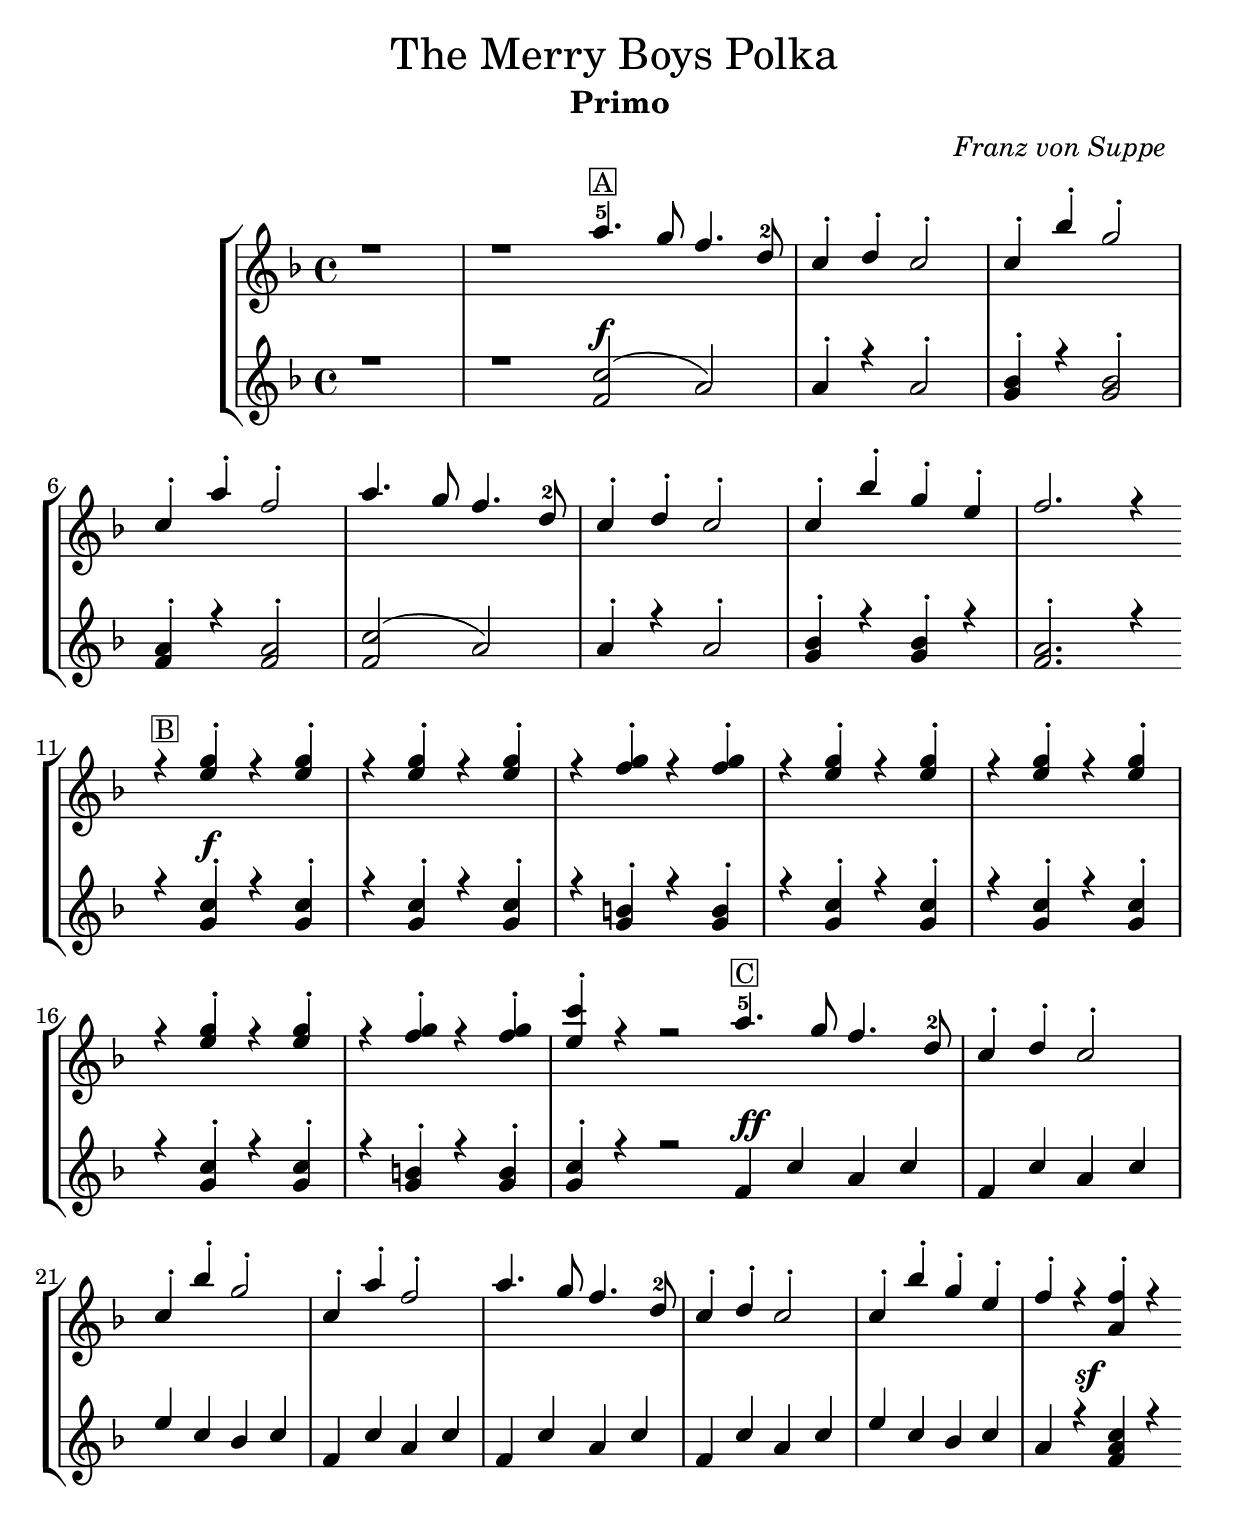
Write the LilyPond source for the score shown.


\version "2.14.2"
\header{
    title = \markup {\center-align { \medium " The Merry Boys Polka  " } }
    %texte sous le titre central
    subtitle = " Primo "
    %texte sous le titre central
    piece = "" 
	%texte sous le titre a droite
    composer = \markup   {\italic " Franz von Suppe  "}   
    %opus = "  "

    %texte avant chaque groupe de portees
    instrument = ""
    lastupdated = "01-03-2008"
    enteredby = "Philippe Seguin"
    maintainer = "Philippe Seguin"
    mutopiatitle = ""
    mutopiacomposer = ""
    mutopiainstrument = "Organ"
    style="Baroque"
    %copyright = "retranscribed by Ph. Seguin"
 

}  

\include "italiano.ly"

%#(set-default-paper-size "a4" 'landscape)
%#(set-default-paper-size "a3" 'landscape)
#(set-default-paper-size "a4")
%taille des notes
#(set-global-staff-size 24)



\paper {
%system-count = #1
%espace entre systeme
between-system-space = 15
%espace entre titre et systeme
between-system-padding = 10
       
%ragged-last-bottom = ##f
%ragged-bottom = ##f
 %     linewidth = 18.0 \cm
%indent = 1\cm
%top-margin = 0\mm
%tagline = ##f
%page-top-space = 0
%head-separation = 0
	\context { 

	\override SpacingSpanner #'shortest-duration-space = #1.9	
	}
}

%position des pieds : ^\z  pied droit   _\z pied gauche
p = \rtoe
t = \lheel
 
 
global = {
  \key fa \major
  \time 4/4
   
}


% organisation :  	main droite  alto et sopran
%			main gauche tenor

sopran = 
   \context Voice=one \relative do''' {
   \voiceOne
 
  %1
  r1
  %2
  r1
  %3
  \bar "|:" la4.-5 ^\markup {\box A } sol8 fa4. re8-2
  %4
  do4 \staccato re \staccato do2 \staccato
  %5 
  do4 \staccato sib' \staccato sol2\staccato \break 
  %6
  do,4 \staccato la' \staccato fa2 \staccato 
  %7
  la4. sol8  fa4. re8-2 
  %8
  do4 \staccato re \staccato do2 \staccato 
  %9
  do4 \staccato  sib' \staccato sol \staccato mi \staccato 
  %10
  fa2. r4 \bar ":|" \break
  %11
  \bar ":|:" r ^\markup {\box B } <mi sol> \staccato r <mi sol> \staccato
  %12
  r <mi sol> \staccato r <mi sol> \staccato 
  %13
  r <fa sol> \staccato r <fa sol> \staccato  
  %14
  r <mi sol> \staccato r <mi sol> \staccato
  %15
  r <mi sol> \staccato r <mi sol> \staccato \break
  %16
  r <mi sol> \staccato r <mi sol> \staccato
  %17
  r <fa sol> \staccato r <fa sol> \staccato 
  %18
  <mi do'> \staccato r r2
  %19
   la4.-5 ^\markup {\box C}  sol8 fa4. re8-2
  %20
  do4 \staccato re \staccato do2 \staccato \break
  %21
  do4 \staccato sib' \staccato sol2\staccato
  %22
  do,4 \staccato la' \staccato fa2\staccato
  %23
  la4. sol8  fa4. re8-2 
  %24
  do4 \staccato re \staccato do2 \staccato 
  %25
  do4 \staccato  sib' \staccato sol \staccato mi \staccato 
  %26
  fa4 \staccato r <la, fa'>  \staccato r \bar ":|"
 
  
 
   }

 
tenor = \context
   Voice=three \relative do'' {
   \voiceThree
   \override Stem #'neutral-direction = #down 
  
  %1
  r1  
  %2
  r1 
  %3
  <fa, do'>2 ^\markup { \dynamic {f} } (la)
  %4
  la4 \staccato r la2 \staccato
  %5 
  <sol sib>4  \staccato r <sol sib>2  \staccato
  %6
  <fa la>4  \staccato r <fa la>2  \staccato
  %7
  <fa do'>2 (la) 
  %8
  la4 \staccato r la2 \staccato
  %9
  <sol sib>4  \staccato r <sol sib>  \staccato r
  %10
  <fa la>2. \staccato r4
  %11
  r <sol do> \staccato ^\markup { \dynamic {f} } r <sol do> \staccato 
  %12
  r <sol do> \staccato r <sol do> \staccato 
  %13
  r <sol si> \staccato r <sol si> \staccato 
  %14
  r <sol do> \staccato r <sol do> \staccato 
  %15
  r <sol do> \staccato r <sol do> \staccato  
  %16
  r <sol do> \staccato r <sol do> \staccato 
  %17
  r <sol si> \staccato r <sol si> \staccato 
  %18
  <sol do> \staccato r r2
  %19
  \bar "|:"  fa4 ^\markup { \dynamic {ff} }do' la do
  %20
  fa,4 do' la do
  %21
  mi4 do sib do
  %22
  fa,4 do' la do
  %23
  fa,4 do' la do
  %24
  fa,4 do' la do
  %25
  mi4 do sib do
  %26
  la r ^\markup { \dynamic {sf} } <fa la do> r
   
  
   }
   
  
droite = {
	\global
	%\set  Staff.instrumentName =  \markup {\fontsize#-2 \halign #-0.7 \column { "Ga" "Oct" "Fh"}}
	\clef "violin"
	\set Staff.midiInstrument = "church organ"

   <<
   
   \sopran
   >>
}

gauche = {
	 \global
	 %\set  Staff.instrumentName =  \markup {\fontsize#-2 \halign #-0.7 \column { "Sal" "Fh" "Bo"}}
	 \clef "violin"
	 \set Staff.midiInstrument = "church organ"
   <<
   \tenor
  
   >>
}
 

\score
{
	<<
	\new StaffGroup <<
	%\with{\remove System_start_delimiter_engraver}
	
			\new Staff {  \droite}
			\new Staff {  \gauche}
			>>
		 
		>>

	\midi {
		\context {
			\Score
			tempoWholesPerMinute = #(ly:make-moment 80 4)
		}
	}
	\layout{indent = 3.0\cm}
 }	
